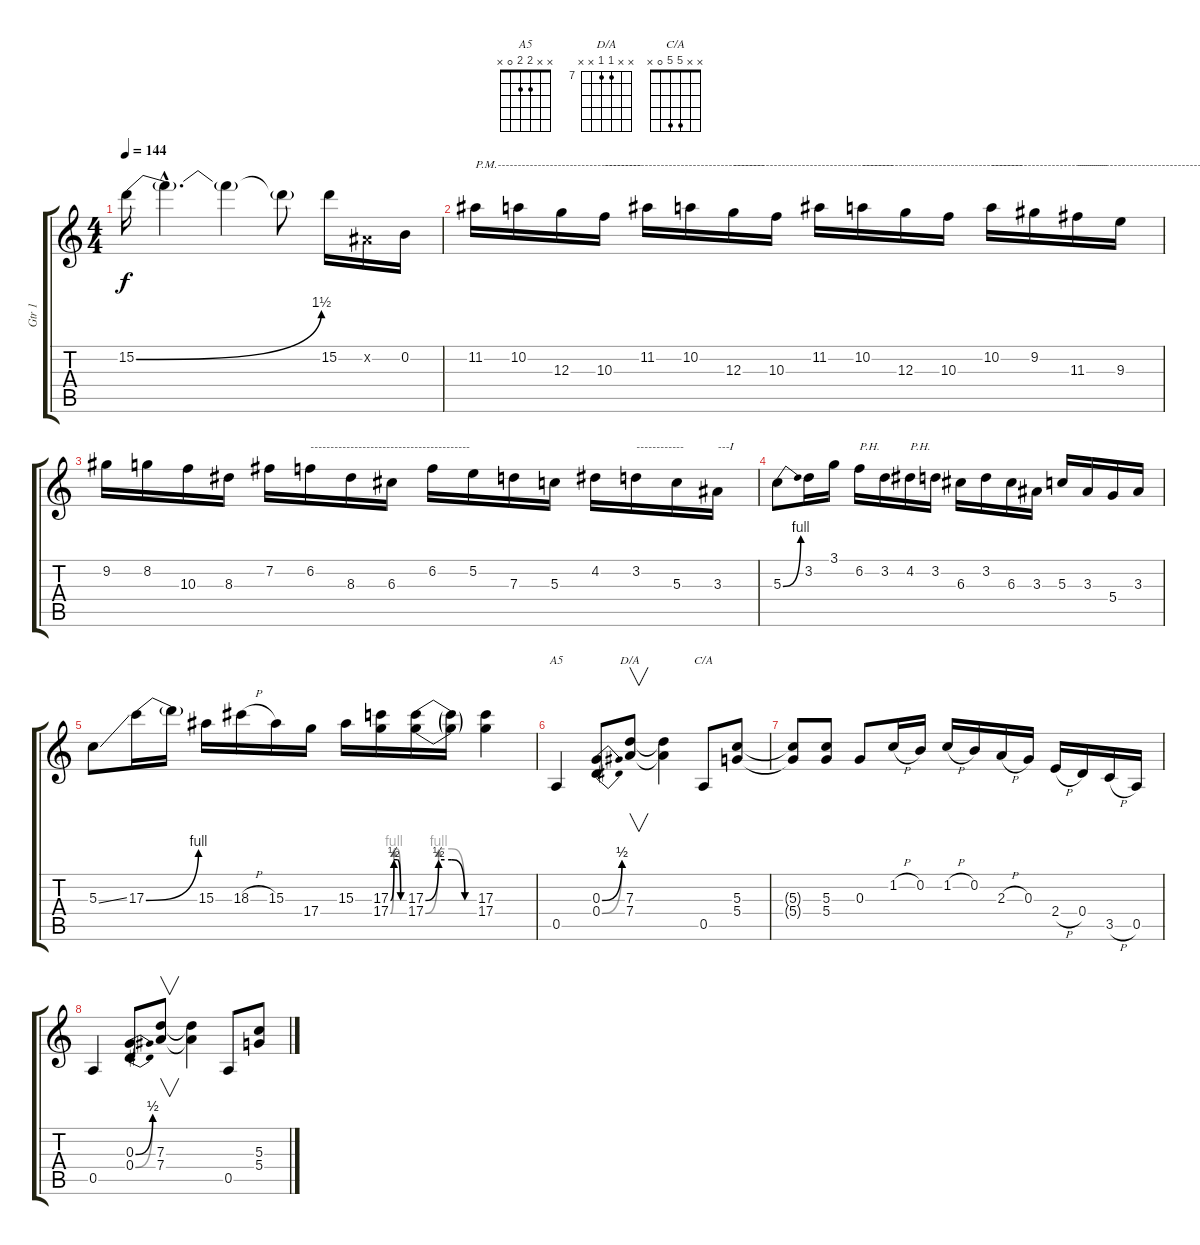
\track ("Gtr 1" "Gtr 1") {instrument overdrivenguitar}
\staff {score tabs}
\tuning (E4 B3 G3 D3 A2 E2) {hide}
\chord ("A5" x x 2 2 0 x)
\chord ("D/A" x x 7 7 x x) {firstfret 7}
\chord ("C/A" x x 5 5 0 x)
\ts (4 4)
\tempo 144
\clef g2
\ks c
15.2{be (bend 0 0 60 6)}.16{dy f} 15.2{hac t}.4{d} 15.2{t}.4 15.2{t}.8 15.2.16 -1.2{x}.16 0.2.16 |
11.2.16{txt "P.M.------------------------------------"} 10.2.16 12.3.16 10.3.16{txt "----------------------------------------"} 11.2.16 10.2.16 12.3.16{txt "----------------------------------------"} 10.3.16 11.2.16 10.2.16{txt "----------------------------------------"} 12.3.16 10.3.16 10.2.16{txt "-----------------------------"} 9.2.16 11.3.16{txt "----------------------------------------"} 9.3.16 |
9.2.16 8.2.16 10.3.16 8.3.16 7.2.16 6.2.16{txt "----------------------------------------"} 8.3.16 6.3.16 6.2.16 5.2.16 7.3.16 5.3.16 4.2.16 3.2.16{txt "------------"} 5.3.16 3.3.16{txt "---I"} |
5.3{be (bend 0 0 60 4)}.8 3.2.16 3.1.16 6.2.16{txt "P.H."} 3.2.16 4.2.16{txt "P.H."} 3.2.16 6.3.16 3.2.16 6.3.16 3.3.16 5.3.16 3.3.16 5.4.16 3.3.16 |
5.3{ss}.8 17.3{be (bend 0 0 60 4)}.16 17.3{t}.16 15.3.16 18.3{h}.16 15.3.16 17.4.16 15.3.16 (17.3{be (custom 0 0 15 2 30 2 45 0 60 0)} 17.4{be (custom 0 0 15 4 30 4 45 0 60 0)}).16 (17.3{be (custom 0 0 15 2 30 2 45 0 60 0)} 17.4{be (custom 0 0 15 4 30 4 45 0 60 0)}).16 (17.3{t} 17.4{t}).16 (17.3 17.4).4 |
0.5.4{ch "A5"} (0.3{be (bend 0 0 60 2)} 0.4{be (bend 0 0 60 2)}).8 (7.3 7.4).8{v ch "D/A"} (7.3{t} 7.4{t}).4 0.5.8{ch "C/A"} (5.3 5.4).8 |
(5.3{t} 5.4{t}).8 (5.3 5.4).8 0.3.8 1.2{h}.16 0.2.16 1.2{h}.16 0.2.16 2.3{h}.16 0.3.16 2.4{h}.16 0.4.16 3.5{h}.16 0.5.16 |
0.5.4 (0.3{be (bend 0 0 60 2)} 0.4{be (bend 0 0 60 2)}).8 (7.3 7.4).8{v} (7.3{t} 7.4{t}).4 0.5.8 (5.3 5.4).8
